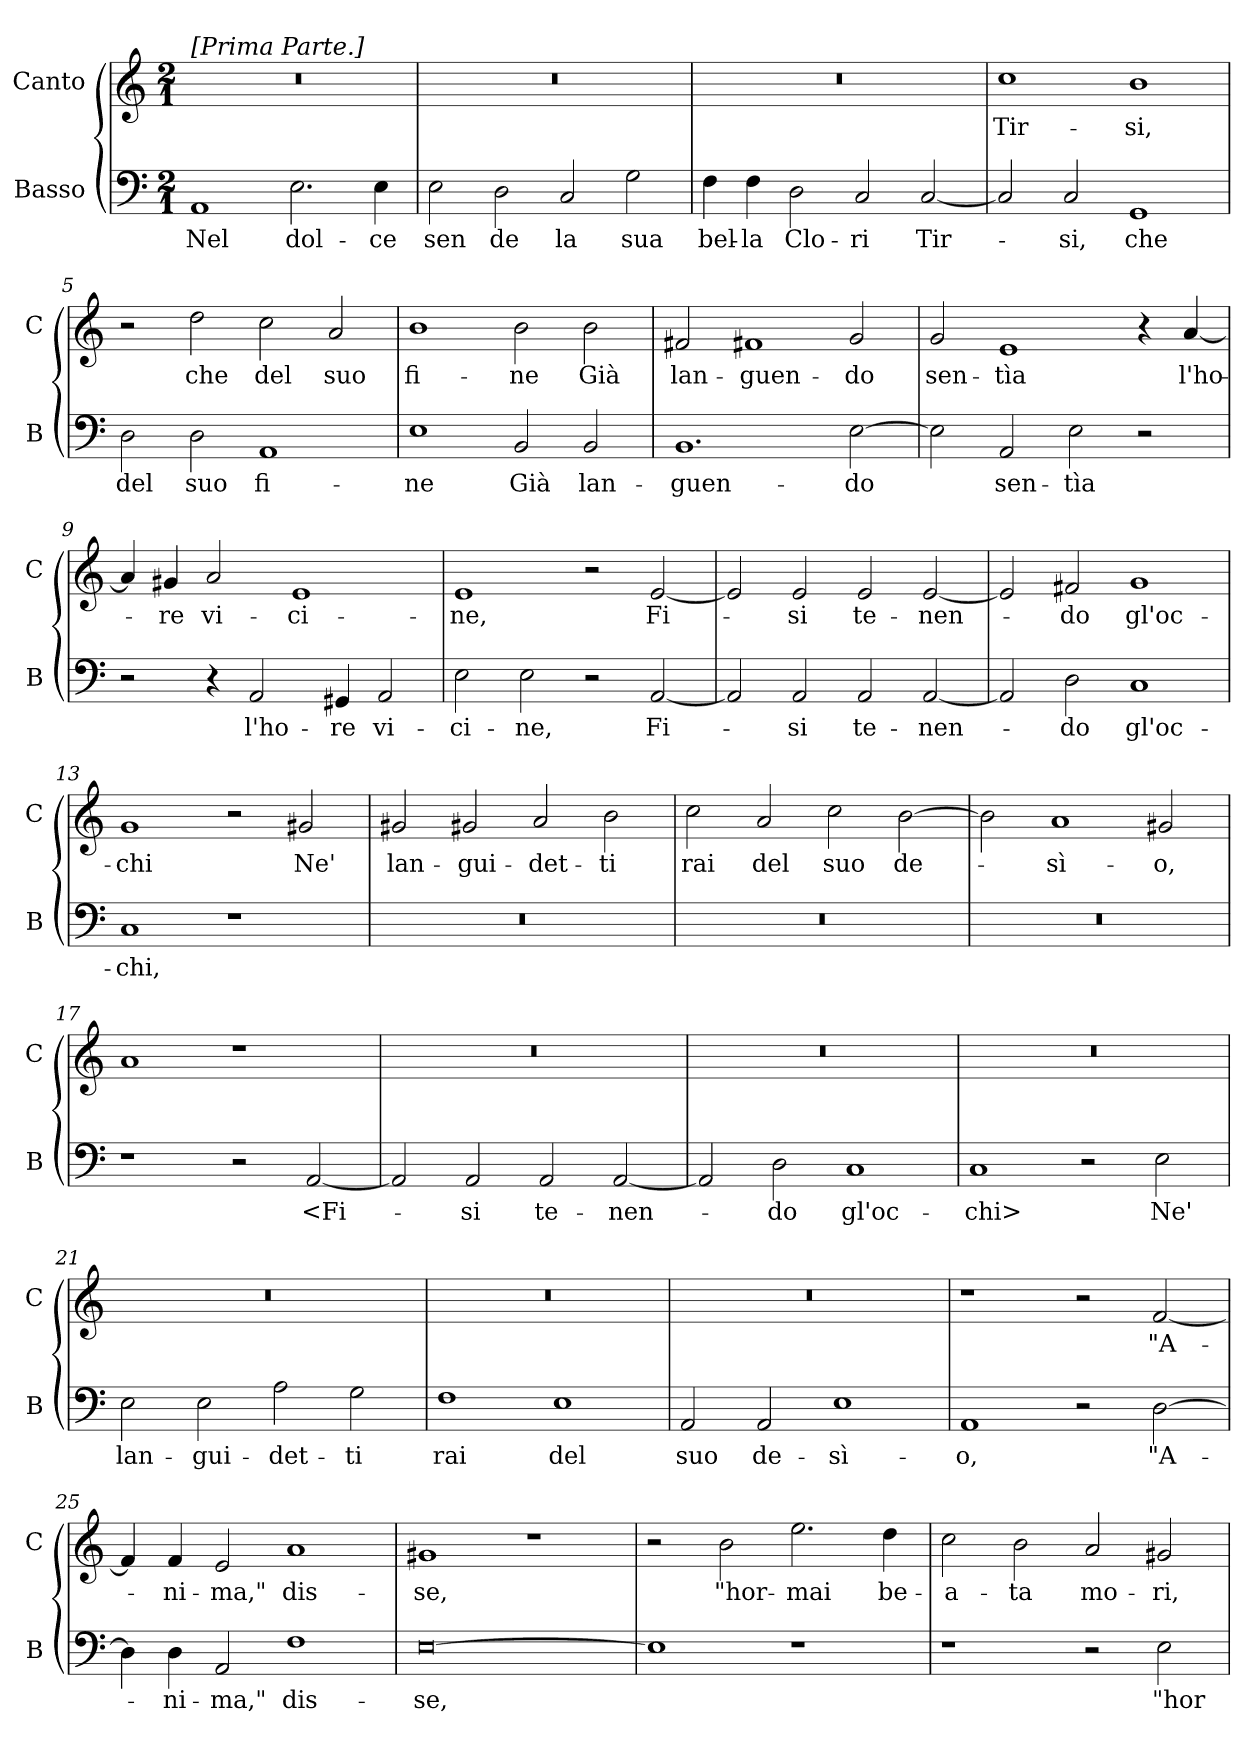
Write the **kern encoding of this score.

**kern	**text	**kern	**text
*part2	*part2	*part1	*part1
*staff2	*staff2	*staff1	*staff1
*I"Basso	*	*I"Canto	*
*I'B	*	*I'C	*
*clefF4	*	*clefG2	*
*k[]	*	*k[]	*
*C:	*	*C:	*
*M2/1	*	*M2/1	*
=1	=1	=1	=1
!	!	!LO:TX:a:t=[Prima Parte.]	!
1AA	Nel	0r	.
2.E	dol-	.	.
4E	-ce	.	.
=2	=2	=2	=2
2E	sen	0r	.
2D	de	.	.
2C	la	.	.
2G	sua	.	.
=3	=3	=3	=3
4F	bel-	0r	.
4F	-la	.	.
2D	Clo-	.	.
2C	-ri	.	.
[2C	Tir-	.	.
=4	=4	=4	=4
2C]	.	1cc	Tir-
2C	-si,	.	.
1GG	che	1b	-si,
=5	=5	=5	=5
2D	del	2r	.
2D	suo	2dd	che
1AA	fi-	2cc	del
.	.	2a	suo
=6	=6	=6	=6
1E	-ne	1b	fi-
2BB	Già	2b	-ne
2BB	lan-	2b	Già
=7	=7	=7	=7
1.BB	-guen-	2f#X	lan-
.	.	1f#X	-guen-
[2E	-do	2g	-do
=8	=8	=8	=8
2E]	.	2g	sen-
2AA	sen-	1e	-tìa
2E	-tìa	.	.
2r	.	4r	.
.	.	[4a	l'ho-
=9	=9	=9	=9
2r	.	4a]	.
.	.	4g#X	-re
4r	.	2a	vi-
2AA	l'ho-	.	.
.	.	1e	-ci-
4GG#X	-re	.	.
2AA	vi-	.	.
=10	=10	=10	=10
2E	-ci-	1e	-ne,
2E	-ne,	.	.
2r	.	2r	.
[2AA	Fi-	[2e	Fi-
=11	=11	=11	=11
2AA]	.	2e]	.
2AA	-si	2e	-si
2AA	te-	2e	te-
[2AA	-nen-	[2e	-nen-
=12	=12	=12	=12
2AA]	.	2e]	.
2D	-do	2f#X	-do
1C	gl'oc-	1g	gl'oc-
=13	=13	=13	=13
1C	-chi,	1g	-chi
1r	.	2r	.
.	.	2g#X	Ne'
=14	=14	=14	=14
0r	.	2g#X	lan-
.	.	2g#X	-gui-
.	.	2a	-det-
.	.	2b	-ti
=15	=15	=15	=15
0r	.	2cc	rai
.	.	2a	del
.	.	2cc	suo
.	.	[2b	de-
=16	=16	=16	=16
0r	.	2b]	.
.	.	1a	-sì-
.	.	2g#X	-o,
=17	=17	=17	=17
1r	.	1a	.
2r	.	1r	.
[2AA	<Fi-	.	.
=18	=18	=18	=18
2AA]	.	0r	.
2AA	-si	.	.
2AA	te-	.	.
[2AA	-nen-	.	.
=19	=19	=19	=19
2AA]	.	0r	.
2D	-do	.	.
1C	gl'oc-	.	.
=20	=20	=20	=20
1C	-chi>	0r	.
2r	.	.	.
2E	Ne'	.	.
=21	=21	=21	=21
2E	lan-	0r	.
2E	-gui-	.	.
2A	-det-	.	.
2G	-ti	.	.
=22	=22	=22	=22
1F	rai	0r	.
1E	del	.	.
=23	=23	=23	=23
2AA	suo	0r	.
2AA	de-	.	.
1E	-sì-	.	.
=24	=24	=24	=24
1AA	-o,	1r	.
2r	.	2r	.
[2D	"A-	[2f	"A-
=25	=25	=25	=25
4D]	.	4f]	.
4D	-ni-	4f	-ni-
2AA	-ma,"	2e	-ma,"
1F	dis-	1a	dis-
=26	=26	=26	=26
[0E	-se,	1g#X	-se,
.	.	1r	.
=27	=27	=27	=27
1E]	.	2r	.
.	.	2b	"hor-
1r	.	2.ee	-mai
.	.	4dd	be-
=28	=28	=28	=28
1r	.	2cc	-a-
.	.	2b	-ta
2r	.	2a	mo-
2E	"hor-	2g#X	-ri,
=	=	=	=
*-	*-	*-	*-
